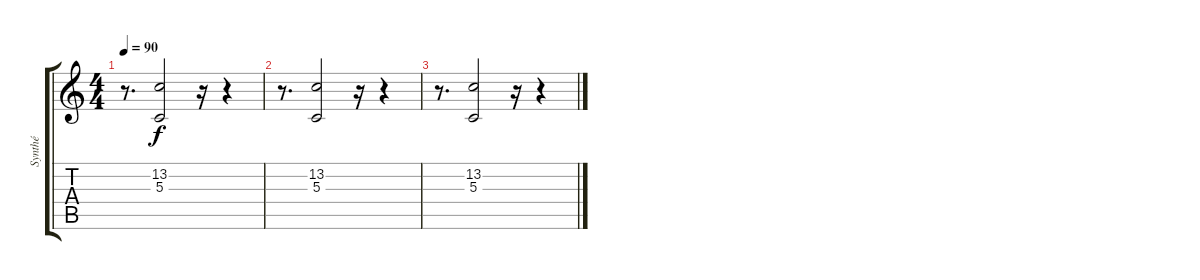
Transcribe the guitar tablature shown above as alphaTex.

\track ("Synthé" "Synthé") {instrument synthvoice}
\staff {score tabs}
\tuning (E4 B3 G3 D3 A2 E2) {hide}
\ts (4 4)
\tempo 90
\clef g2
\ks c
r.8{d dy f volume 11} (13.2 5.3).2 r.16 r.4 |
r.8{d volume 7} (13.2 5.3).2 r.16 r.4 |
r.8{d volume 0} (13.2 5.3).2 r.16 r.4
